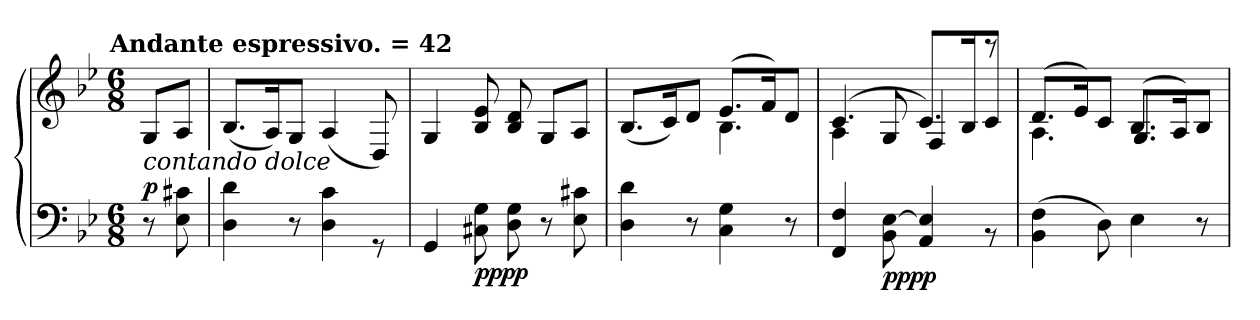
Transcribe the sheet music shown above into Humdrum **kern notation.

**kern	**kern	**dynam
*part1	*part1	*part1
*staff2	*staff1	*staff1/2
*clefF4	*clefG2	*
*k[b-e-]	*k[b-e-]	*
!!LO:TX:omd:t=Andante espressivo.  = 42
*M6/8	*M6/8	*
*MM63	*MM63	*
=	=	=
!LO:TX:a:i:t=contando    dolce	!	!
!	!	!LO:DY:a=2
8r	8G/L	p
8E-\ 8c#X\	8A/J	.
=1	=1	=1
4D\ 4d\	(<8.B-/L	.
.	16A/k)	.
8r	8G/J	.
4D\ 4c\	(<4A/	.
8rGG	8D/)	.
=2	=2	=2
4GG/	4G/	.
!	!	!LO:DY:b=2
!	!	!LO:DY:n=1:b
8C#X\ 8G\	8B-/ 8e-/	pp pp
8D\ 8G\	8B-/ 8d/	.
8r	8G/L	.
8E-\ 8c#X\	8A/J	.
!!LO:LB:g=z
=3	=3	=3
*	*^	*
4D\ 4d\	(>8.B-/L	4ryy	.
.	16c/k)	.	.
8r	8d/J	8ryy	.
4C\ 4G\	(>8.e-/L	4.B-\	.
.	16f/k)	.	.
8r	8d/J	.	.
=4	=4	=4	=4
4FF/ 4F/	(>4.c/	4A\	.
!	!	!	!LO:DY:b=2
!	!	!	!LO:DY:n=1:b
8BB-\ [8E-\	.	8G/	pp pp
4AA/ 4E-]/	8.c/L)	4F/	.
.	16B-/k	.	.
8rBB	8c/J	8rccc	.
=5	=5	=5	=5
(>4BB-\ 4F\	(>8.d/L	4.A\	.
.	16e-/k)	.	.
8D\)	8c/J	.	.
4E-\	(>8.B-/L	4.G/	.
.	16A/k)	.	.
8r	8B-/J	.	.
*	*v	*v	*
=	=	=
*-	*-	*-
